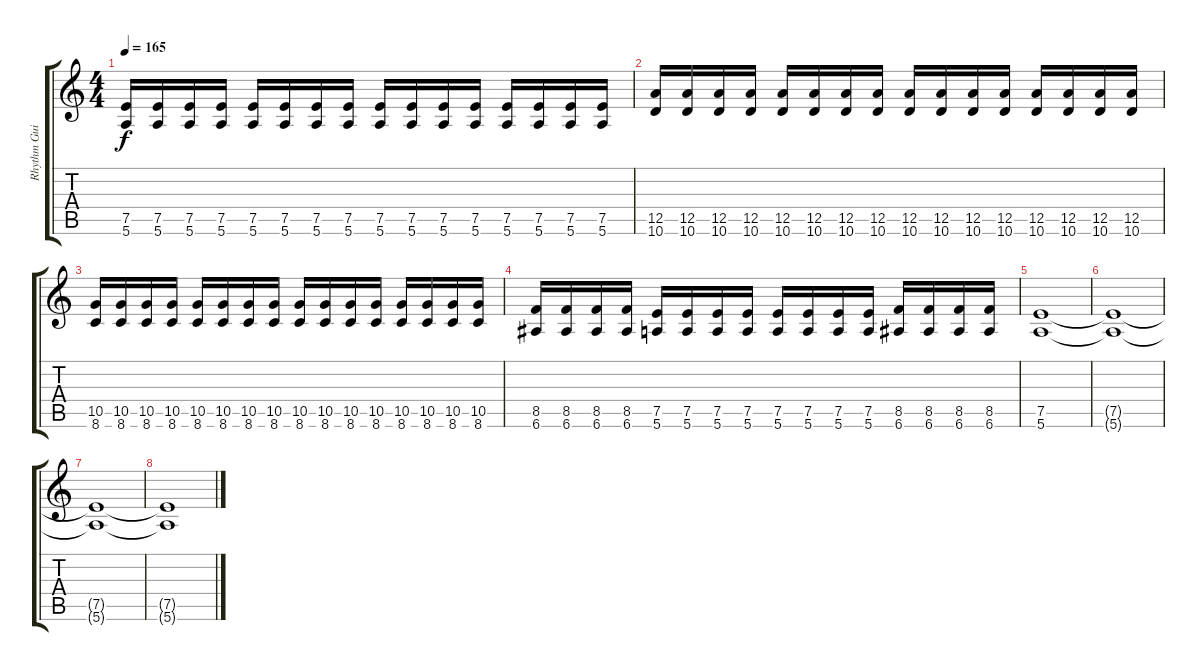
\track ("Rhythm Guitar" "Rhythm Gui") {instrument distortionguitar}
\staff {score tabs}
\tuning (E4 B3 G3 D3 A2 E2) {hide}
\ts (4 4)
\tempo 165
\clef g2
\ks c
(7.5 5.6).16{dy f} (7.5 5.6).16 (7.5 5.6).16 (7.5 5.6).16 (7.5 5.6).16 (7.5 5.6).16 (7.5 5.6).16 (7.5 5.6).16 (7.5 5.6).16 (7.5 5.6).16 (7.5 5.6).16 (7.5 5.6).16 (7.5 5.6).16 (7.5 5.6).16 (7.5 5.6).16 (7.5 5.6).16 |
(12.5 10.6).16 (12.5 10.6).16 (12.5 10.6).16 (12.5 10.6).16 (12.5 10.6).16 (12.5 10.6).16 (12.5 10.6).16 (12.5 10.6).16 (12.5 10.6).16 (12.5 10.6).16 (12.5 10.6).16 (12.5 10.6).16 (12.5 10.6).16 (12.5 10.6).16 (12.5 10.6).16 (12.5 10.6).16 |
(10.5 8.6).16 (10.5 8.6).16 (10.5 8.6).16 (10.5 8.6).16 (10.5 8.6).16 (10.5 8.6).16 (10.5 8.6).16 (10.5 8.6).16 (10.5 8.6).16 (10.5 8.6).16 (10.5 8.6).16 (10.5 8.6).16 (10.5 8.6).16 (10.5 8.6).16 (10.5 8.6).16 (10.5 8.6).16 |
(8.5 6.6).16 (8.5 6.6).16 (8.5 6.6).16 (8.5 6.6).16 (7.5 5.6).16 (7.5 5.6).16 (7.5 5.6).16 (7.5 5.6).16 (7.5 5.6).16 (7.5 5.6).16 (7.5 5.6).16 (7.5 5.6).16 (8.5 6.6).16 (8.5 6.6).16 (8.5 6.6).16 (8.5 6.6).16 |
(7.5 5.6).1{volume 0} |
(7.5{t} 5.6{t}).1 |
(7.5{t} 5.6{t}).1 |
(7.5{t} 5.6{t}).1
